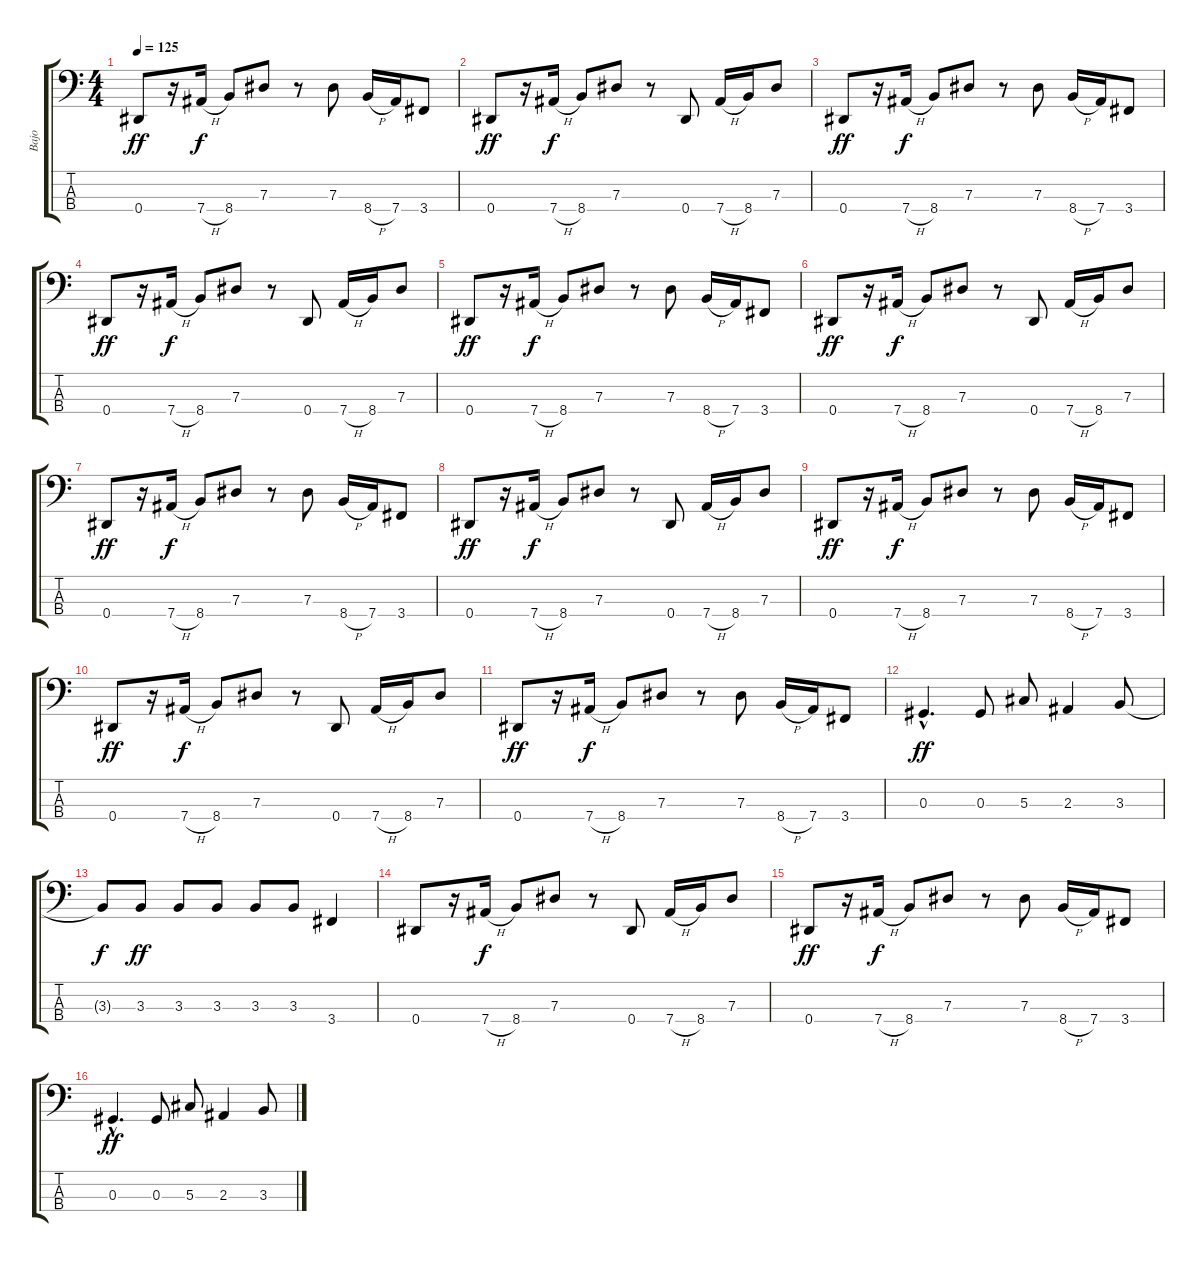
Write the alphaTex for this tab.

\track ("Bajo" "Bajo") {instrument electricbasspick}
\staff {score tabs}
\tuning (Gb2 Db2 Ab1 Eb1) {hide}
\ts (4 4)
\tempo 125
\clef f4
\ks c
0.4.8{dy ff} r.16 7.4{h}.16{dy f} 8.4.8 7.3.8 r.8 7.3.8 8.4{h}.16 7.4.16 3.4.8 |
0.4.8{dy ff} r.16 7.4{h}.16{dy f} 8.4.8 7.3.8 r.8 0.4.8 7.4{h}.16 8.4.16 7.3.8 |
0.4.8{dy ff} r.16 7.4{h}.16{dy f} 8.4.8 7.3.8 r.8 7.3.8 8.4{h}.16 7.4.16 3.4.8 |
0.4.8{dy ff} r.16 7.4{h}.16{dy f} 8.4.8 7.3.8 r.8 0.4.8 7.4{h}.16 8.4.16 7.3.8 |
0.4.8{dy ff} r.16 7.4{h}.16{dy f} 8.4.8 7.3.8 r.8 7.3.8 8.4{h}.16 7.4.16 3.4.8 |
0.4.8{dy ff} r.16 7.4{h}.16{dy f} 8.4.8 7.3.8 r.8 0.4.8 7.4{h}.16 8.4.16 7.3.8 |
0.4.8{dy ff} r.16 7.4{h}.16{dy f} 8.4.8 7.3.8 r.8 7.3.8 8.4{h}.16 7.4.16 3.4.8 |
0.4.8{dy ff} r.16 7.4{h}.16{dy f} 8.4.8 7.3.8 r.8 0.4.8 7.4{h}.16 8.4.16 7.3.8 |
0.4.8{dy ff} r.16 7.4{h}.16{dy f} 8.4.8 7.3.8 r.8 7.3.8 8.4{h}.16 7.4.16 3.4.8 |
0.4.8{dy ff} r.16 7.4{h}.16{dy f} 8.4.8 7.3.8 r.8 0.4.8 7.4{h}.16 8.4.16 7.3.8 |
0.4.8{dy ff} r.16 7.4{h}.16{dy f} 8.4.8 7.3.8 r.8 7.3.8 8.4{h}.16 7.4.16 3.4.8 |
0.3{hac}.4{d dy ff} 0.3.8 5.3.8 2.3.4 3.3.8 |
3.3{t}.8{dy f} 3.3.8{dy ff} 3.3.8 3.3.8 3.3.8 3.3.8 3.4.4 |
0.4.8 r.16 7.4{h}.16{dy f} 8.4.8 7.3.8 r.8 0.4.8 7.4{h}.16 8.4.16 7.3.8 |
0.4.8{dy ff} r.16 7.4{h}.16{dy f} 8.4.8 7.3.8 r.8 7.3.8 8.4{h}.16 7.4.16 3.4.8 |
0.3{hac}.4{d dy ff} 0.3.8 5.3.8 2.3.4 3.3.8
